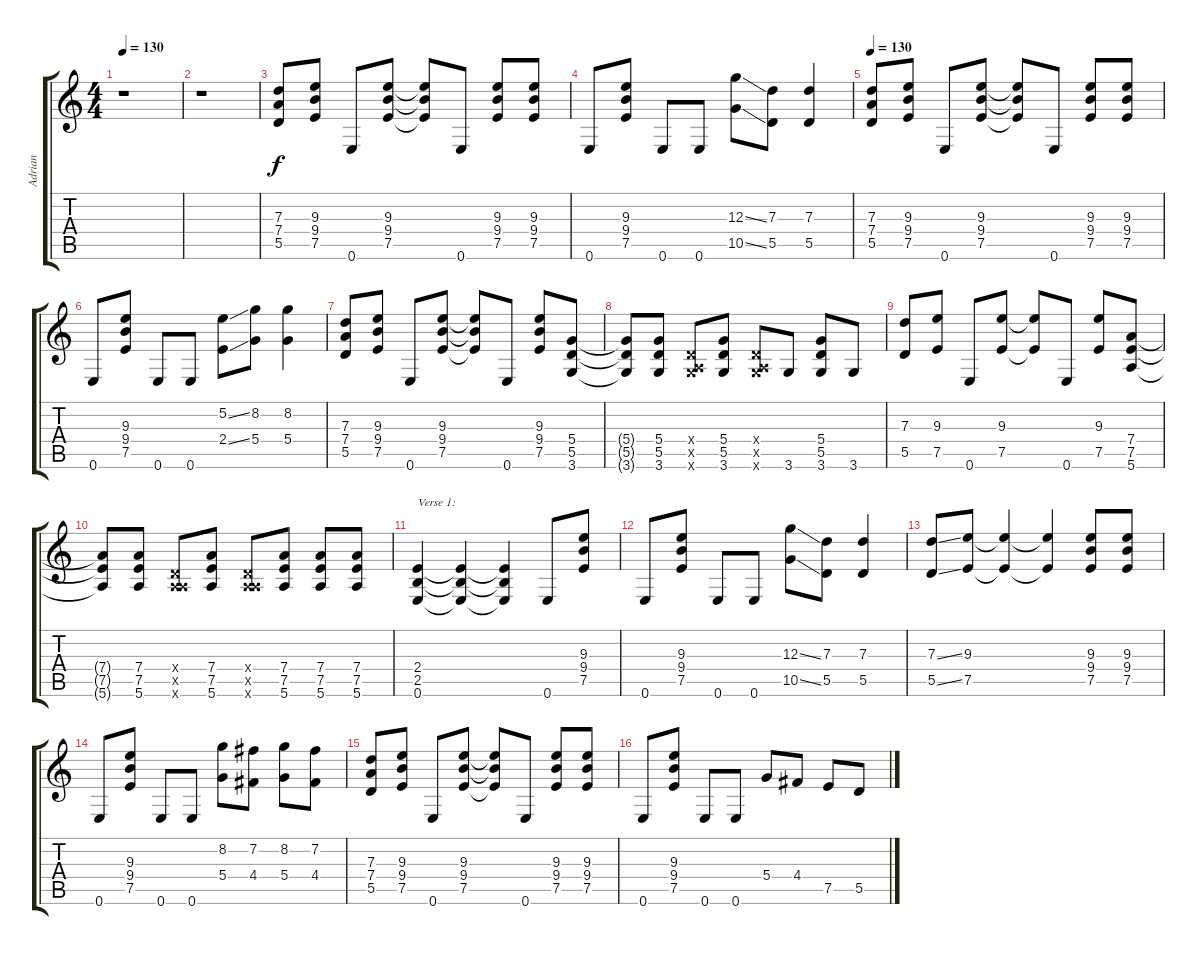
\track ("Adrian" "Adrian") {instrument distortionguitar}
\staff {score tabs}
\tuning (E4 B3 G3 D3 A2 E2) {hide}
\ts (4 4)
\tempo 130
\clef g2
\ks c
r.1{dy f} |
r.1 |
(7.3 7.4 5.5).8 (9.3 9.4 7.5).8 0.6.8 (9.3 9.4 7.5).8 (9.3{t} 9.4{t} 7.5{t}).8 0.6.8 (9.3 9.4 7.5).8 (9.3 9.4 7.5).8 |
0.6.8 (9.3 9.4 7.5).8 0.6.8 0.6.8 (12.3{ss} 10.5{ss}).8 (7.3 5.5).8 (7.3 5.5).4 |
\tempo 130
(7.3 7.4 5.5).8 (9.3 9.4 7.5).8 0.6.8 (9.3 9.4 7.5).8 (9.3{t} 9.4{t} 7.5{t}).8 0.6.8 (9.3 9.4 7.5).8 (9.3 9.4 7.5).8 |
0.6.8 (9.3 9.4 7.5).8 0.6.8 0.6.8 (5.2{ss} 2.4{ss}).8 (8.2 5.4).8 (8.2 5.4).4 |
(7.3 7.4 5.5).8 (9.3 9.4 7.5).8 0.6.8 (9.3 9.4 7.5).8 (9.3{t} 9.4{t} 7.5{t}).8 0.6.8 (9.3 9.4 7.5).8 (5.4 5.5 3.6).8 |
(5.4{t} 5.5{t} 3.6{t}).8 (5.4 5.5 3.6).8 (0.4{x} 0.5{x} 3.6{x}).8 (5.4 5.5 3.6).8 (0.4{x} 0.5{x} 3.6{x}).8 3.6.8 (5.4 5.5 3.6).8 3.6.8 |
(7.3 5.5).8 (9.3 7.5).8 0.6.8 (9.3 7.5).8 (9.3{t} 7.5{t}).8 0.6.8 (9.3 7.5).8 (7.4 7.5 5.6).8 |
(7.4{t} 7.5{t} 5.6{t}).8 (7.4 7.5 5.6).8 (0.4{x} 0.5{x} 5.6{x}).8 (7.4 7.5 5.6).8 (0.4{x} 0.5{x} 5.6{x}).8 (7.4 7.5 5.6).8 (7.4 7.5 5.6).8 (7.4 7.5 5.6).8 |
(2.4 2.5 0.6).4{txt "Verse 1:"} (2.4{t} 2.5{t} 0.6{t}).4 (2.4{t} 2.5{t} 0.6{t}).4 0.6.8 (9.3 9.4 7.5).8 |
0.6.8 (9.3 9.4 7.5).8 0.6.8 0.6.8 (12.3{ss} 10.5{ss}).8 (7.3 5.5).8 (7.3 5.5).4 |
(7.3{ss} 5.5{ss}).8 (9.3 7.5).8 (9.3{t} 7.5{t}).4 (9.3{t} 7.5{t}).4 (9.3 9.4 7.5).8 (9.3 9.4 7.5).8 |
0.6.8 (9.3 9.4 7.5).8 0.6.8 0.6.8 (8.2 5.4).8 (7.2 4.4).8 (8.2 5.4).8 (7.2 4.4).8 |
(7.3 7.4 5.5).8 (9.3 9.4 7.5).8 0.6.8 (9.3 9.4 7.5).8 (9.3{t} 9.4{t} 7.5{t}).8 0.6.8 (9.3 9.4 7.5).8 (9.3 9.4 7.5).8 |
0.6.8 (9.3 9.4 7.5).8 0.6.8 0.6.8 5.4.8 4.4.8 7.5.8 5.5.8
